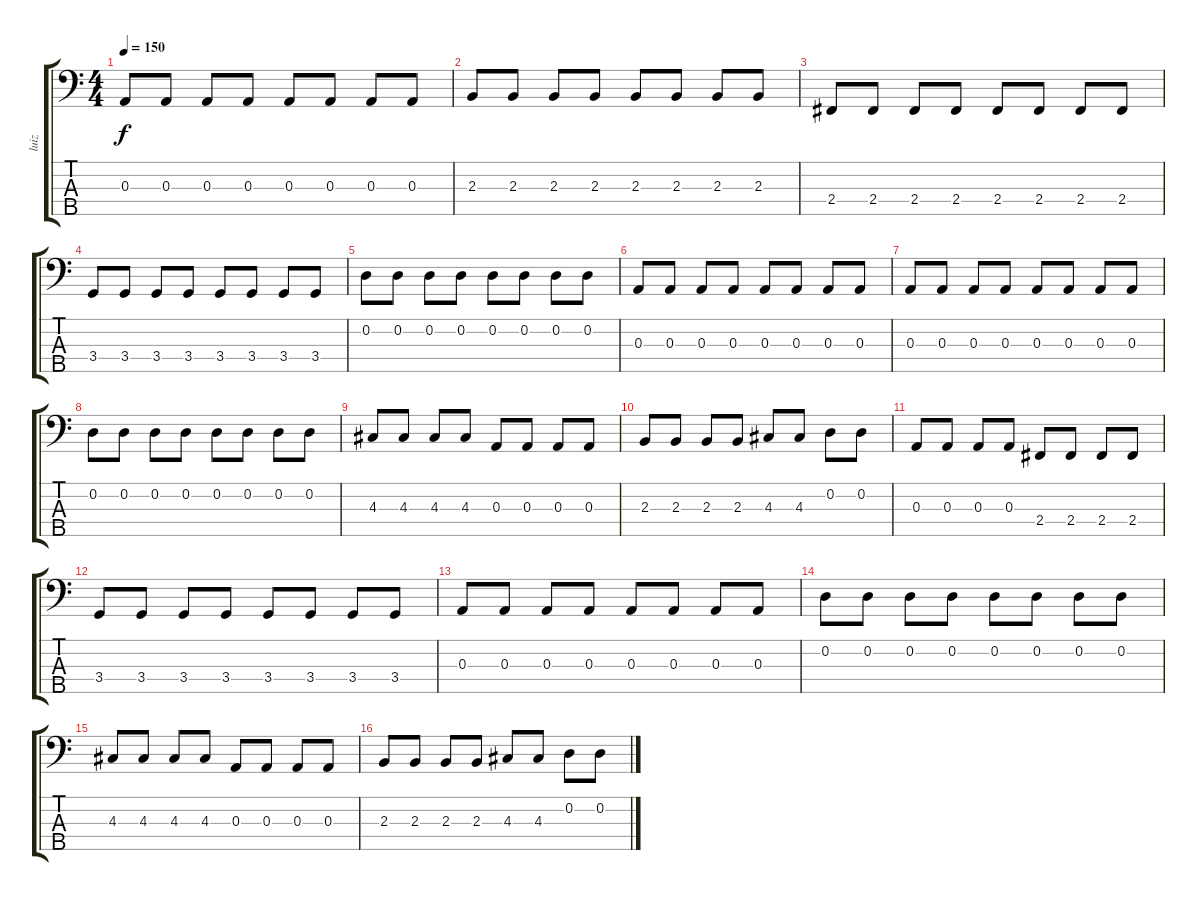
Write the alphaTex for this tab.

\track ("luiz" "luiz") {instrument fretlessbass}
\staff {score tabs}
\tuning (G2 D2 A1 E1 B0) {hide}
\ts (4 4)
\tempo 150
\clef f4
\ks c
0.3.8{dy f} 0.3.8 0.3.8 0.3.8 0.3.8 0.3.8 0.3.8 0.3.8 |
2.3.8 2.3.8 2.3.8 2.3.8 2.3.8 2.3.8 2.3.8 2.3.8 |
2.4.8 2.4.8 2.4.8 2.4.8 2.4.8 2.4.8 2.4.8 2.4.8 |
3.4.8 3.4.8 3.4.8 3.4.8 3.4.8 3.4.8 3.4.8 3.4.8 |
0.2.8 0.2.8 0.2.8 0.2.8 0.2.8 0.2.8 0.2.8 0.2.8 |
0.3.8 0.3.8 0.3.8 0.3.8 0.3.8 0.3.8 0.3.8 0.3.8 |
0.3.8 0.3.8 0.3.8 0.3.8 0.3.8 0.3.8 0.3.8 0.3.8 |
0.2.8 0.2.8 0.2.8 0.2.8 0.2.8 0.2.8 0.2.8 0.2.8 |
4.3.8 4.3.8 4.3.8 4.3.8 0.3.8 0.3.8 0.3.8 0.3.8 |
2.3.8 2.3.8 2.3.8 2.3.8 4.3.8 4.3.8 0.2.8 0.2.8 |
0.3.8 0.3.8 0.3.8 0.3.8 2.4.8 2.4.8 2.4.8 2.4.8 |
3.4.8 3.4.8 3.4.8 3.4.8 3.4.8 3.4.8 3.4.8 3.4.8 |
0.3.8 0.3.8 0.3.8 0.3.8 0.3.8 0.3.8 0.3.8 0.3.8 |
0.2.8 0.2.8 0.2.8 0.2.8 0.2.8 0.2.8 0.2.8 0.2.8 |
4.3.8 4.3.8 4.3.8 4.3.8 0.3.8 0.3.8 0.3.8 0.3.8 |
2.3.8 2.3.8 2.3.8 2.3.8 4.3.8 4.3.8 0.2.8 0.2.8
